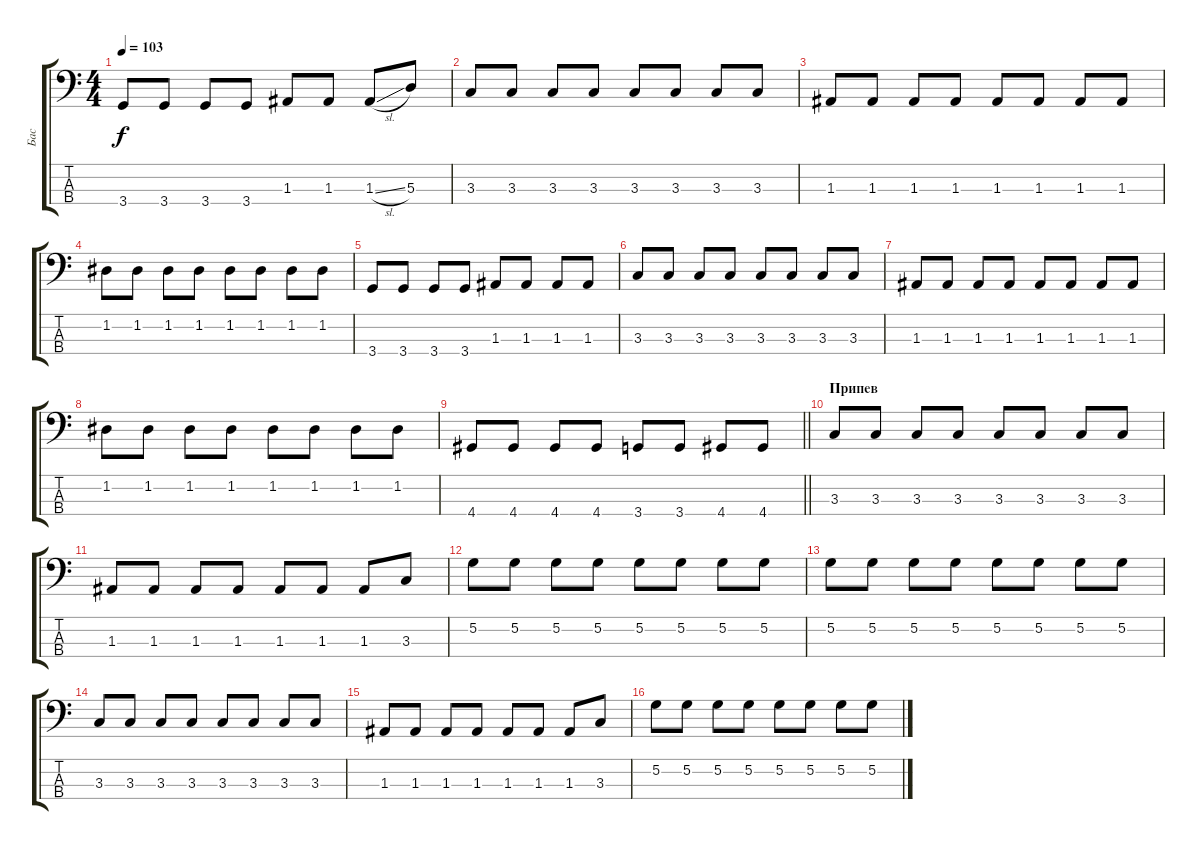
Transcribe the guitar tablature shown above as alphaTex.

\track ("Бас" "Бас") {instrument electricbasspick}
\staff {score tabs}
\tuning (G2 D2 A1 E1) {hide}
\ts (4 4)
\tempo 103
\clef f4
\ks c
3.4.8{dy f} 3.4.8 3.4.8 3.4.8 1.3.8 1.3.8 1.3{sl}.8 5.3.8 |
3.3.8 3.3.8 3.3.8 3.3.8 3.3.8 3.3.8 3.3.8 3.3.8 |
1.3.8 1.3.8 1.3.8 1.3.8 1.3.8 1.3.8 1.3.8 1.3.8 |
1.2.8 1.2.8 1.2.8 1.2.8 1.2.8 1.2.8 1.2.8 1.2.8 |
3.4.8 3.4.8 3.4.8 3.4.8 1.3.8 1.3.8 1.3.8 1.3.8 |
3.3.8 3.3.8 3.3.8 3.3.8 3.3.8 3.3.8 3.3.8 3.3.8 |
1.3.8 1.3.8 1.3.8 1.3.8 1.3.8 1.3.8 1.3.8 1.3.8 |
1.2.8 1.2.8 1.2.8 1.2.8 1.2.8 1.2.8 1.2.8 1.2.8 |
\barLineRight lightlight
4.4.8 4.4.8 4.4.8 4.4.8 3.4.8 3.4.8 4.4.8 4.4.8 |
\section ("" "Припев")
3.3.8 3.3.8 3.3.8 3.3.8 3.3.8 3.3.8 3.3.8 3.3.8 |
1.3.8 1.3.8 1.3.8 1.3.8 1.3.8 1.3.8 1.3.8 3.3.8 |
5.2.8 5.2.8 5.2.8 5.2.8 5.2.8 5.2.8 5.2.8 5.2.8 |
5.2.8 5.2.8 5.2.8 5.2.8 5.2.8 5.2.8 5.2.8 5.2.8 |
3.3.8 3.3.8 3.3.8 3.3.8 3.3.8 3.3.8 3.3.8 3.3.8 |
1.3.8 1.3.8 1.3.8 1.3.8 1.3.8 1.3.8 1.3.8 3.3.8 |
5.2.8 5.2.8 5.2.8 5.2.8 5.2.8 5.2.8 5.2.8 5.2.8
